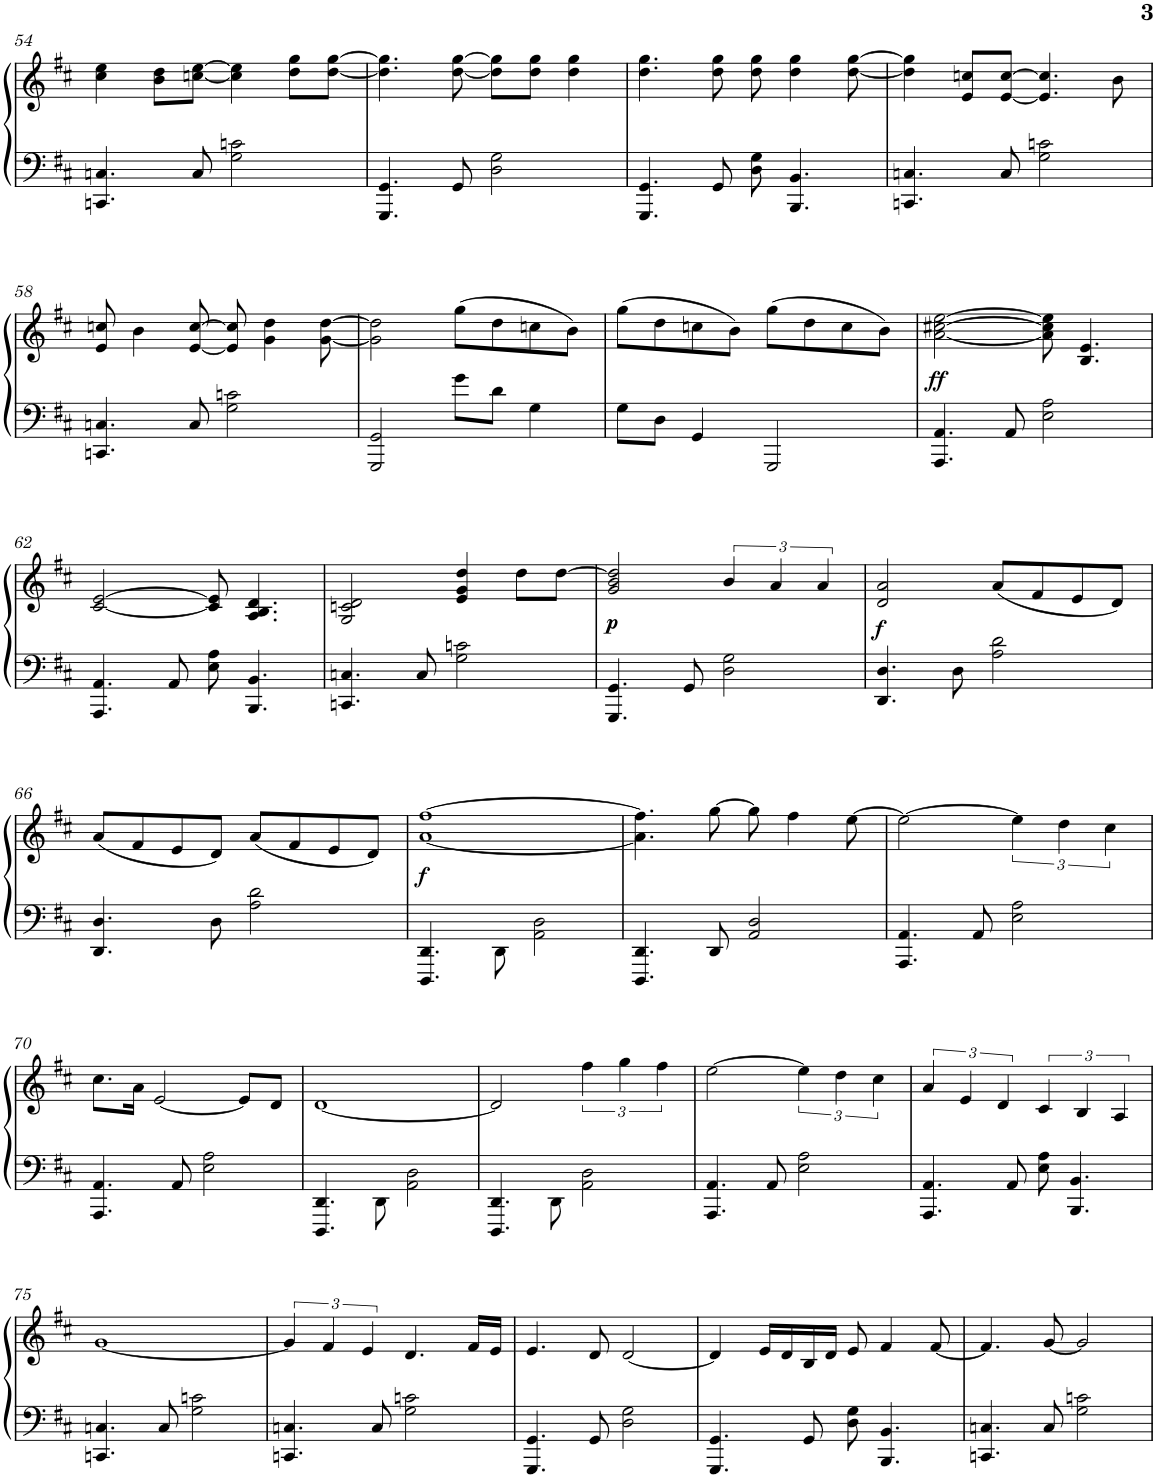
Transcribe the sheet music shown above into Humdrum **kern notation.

**kern	**kern	**dynam
*part1	*part1	*part1
*staff2	*staff1	*staff1/2
*I"Piano	*	*
*I'Pno	*	*
!!LO:PB:g=z
*clefF4	*clefG2	*
*k[f#c#]	*k[f#c#]	*
*M4/4	*M4/4	*
=54	=54	=54
4.CCn/ 4.Cn/	4cc#\ 4ee\	.
.	8b\ 8dd\L	.
8C/	[8ccn\ [8ee\J	.
2G\ 2cn\	4cc\] 4ee\]	.
.	8dd\ 8gg\L	.
.	[8dd\ [8gg\J	.
=55	=55	=55
4.GGG/ 4.GG/	4.dd\] 4.gg\]	.
8GG/	[<8dd\ [>8gg\	.
2D\ 2G\	8dd\] 8gg\]L	.
.	8dd\ 8gg\J	.
.	4dd\ 4gg\	.
=56	=56	=56
4.GGG/ 4.GG/	4.dd\ 4.gg\	.
8GG/	8dd\ 8gg\	.
8D\ 8G\	8dd\ 8gg\	.
4.BBB/ 4.BB/	4dd\ 4gg\	.
.	[<8dd\ [>8gg\	.
=57	=57	=57
4.CCn/ 4.Cn/	4dd\] 4gg\]	.
.	8e/ 8ccn/L	.
8C/	[<8e/ [>8cc/J	.
2G\ 2cn\	4.e/] 4.cc/]	.
.	8b\	.
!!LO:LB:g=z
=58	=58	=58
4.CCn/ 4.Cn/	8e/ 8ccn/	.
.	4b\	.
8C/	[8e/ [8cc/	.
2G\ 2cn\	8e/] 8cc/]	.
.	4g\ 4dd\	.
.	[8g\ [8dd\	.
=59	=59	=59
2GGG/ 2GG/	2g\] 2dd\]	.
8g\L	(>8gg\L	.
8d\J	8dd\	.
4G\	8ccn\	.
.	8b\J)	.
=60	=60	=60
8G\L	(>8gg\L	.
8D\J	8dd\	.
4GG/	8ccn\	.
.	8b\J)	.
2GGG/	(>8gg\L	.
.	8dd\	.
.	8cc\	.
.	8b\J)	.
=61	=61	=61
!	!	!LO:DY:b
4.AAA/ 4.AA/	[<2a\ [>2cc#X\ [>2ee\	ff
8AA/	.	.
2E\ 2A\	8a\] 8cc#\] 8ee\]	.
.	4.B/ 4.e/	.
!!LO:LB:g=z
=62	=62	=62
4.AAA/ 4.AA/	[<2c#/ [>2e/	.
8AA/	.	.
8E\ 8A\	8c#/] 8e/]	.
4.BBB/ 4.BB/	4.A/ 4.B/ 4.d/	.
=63	=63	=63
4.CCn/ 4.Cn/	2G/ 2cn/ 2d/	.
8C/	.	.
2G\ 2cn\	4e/ 4g/ 4dd/	.
.	8dd\L	.
.	[>8dd\J	.
=64	=64	=64
!	!	!LO:DY:b
!	!	!LO:DY:n=1:b
4.GGG/ 4.GG/	2g/ 2b/ 2dd/]	p p
8GG/	.	.
2D\ 2G\	6b/	.
.	6a/	.
.	6a/	.
=65	=65	=65
!	!	!LO:DY:b
4.DD/ 4.D/	2d/ 2a/	f
8D\	.	.
2A\ 2d\	(<8a/L	.
.	8f#/	.
.	8e/	.
.	8d/J)	.
!!LO:LB:g=z
=66	=66	=66
4.DD/ 4.D/	(<8a/L	.
.	8f#/	.
.	8e/	.
8D\	8d/J)	.
2A\ 2d\	(<8a/L	.
.	8f#/	.
.	8e/	.
.	8d/J)	.
=67	=67	=67
*	*^	*
!	!	!	!LO:DY:b
4.DDD/ 4.DD/	[>1ff#	[<1a	f
8DD\	.	.	.
2AA\ 2D\	.	.	.
=68	=68	=68	=68
4.DDD/ 4.DD/	4.ff#\]	4.a\]	.
8DD/	[>8gg\	2ryy	.
2AA/ 2D/	8gg\]	.	.
.	4ff#\	.	.
.	[>8ee\	8ryy	.
*	*v	*v	*
=69	=69	=69
4.AAA/ 4.AA/	2ee\_	.
8AA/	.	.
2E\ 2A\	6ee\]	.
.	6dd\	.
.	6cc#\	.
!!LO:LB:g=z
=70	=70	=70
4.AAA/ 4.AA/	8.cc#\L	.
.	16a\Jk	.
.	[<2e/	.
8AA/	.	.
2E\ 2A\	.	.
.	8e/L]	.
.	8d/J	.
=71	=71	=71
4.DDD/ 4.DD/	[<1d	.
8DD\	.	.
2AA\ 2D\	.	.
=72	=72	=72
4.DDD/ 4.DD/	2d/]	.
8DD\	.	.
2AA\ 2D\	6ff#\	.
.	6gg\	.
.	6ff#\	.
=73	=73	=73
4.AAA/ 4.AA/	[>2ee\	.
8AA/	.	.
2E\ 2A\	6ee\]	.
.	6dd\	.
.	6cc#\	.
=74	=74	=74
4.AAA/ 4.AA/	6a/	.
.	6e/	.
.	6d/	.
8AA/	.	.
8E\ 8A\	6c#/	.
4.BBB/ 4.BB/	.	.
.	6B/	.
.	6A/	.
!!LO:LB:g=z
=75	=75	=75
4.CCn/ 4.Cn/	[1g	.
8C/	.	.
2G\ 2cn\	.	.
=76	=76	=76
4.CCn/ 4.Cn/	6g/]	.
.	6f#/	.
.	6e/	.
8C/	.	.
2G\ 2cn\	4.d/	.
.	16f#/LL	.
.	16e/JJ	.
=77	=77	=77
4.GGG/ 4.GG/	4.e/	.
8GG/	8d/	.
2D\ 2G\	[<2d/	.
=78	=78	=78
4.GGG/ 4.GG/	4d/]	.
.	16e/LL	.
.	16d/	.
8GG/	16B/	.
.	16d/JJ	.
8D\ 8G\	8e/	.
4.BBB/ 4.BB/	4f#/	.
.	[<8f#/	.
=79	=79	=79
4.CCn/ 4.Cn/	4.f#/]	.
8C/	[<8g/	.
2G\ 2cn\	2g/]	.
=	=	=
*-	*-	*-
